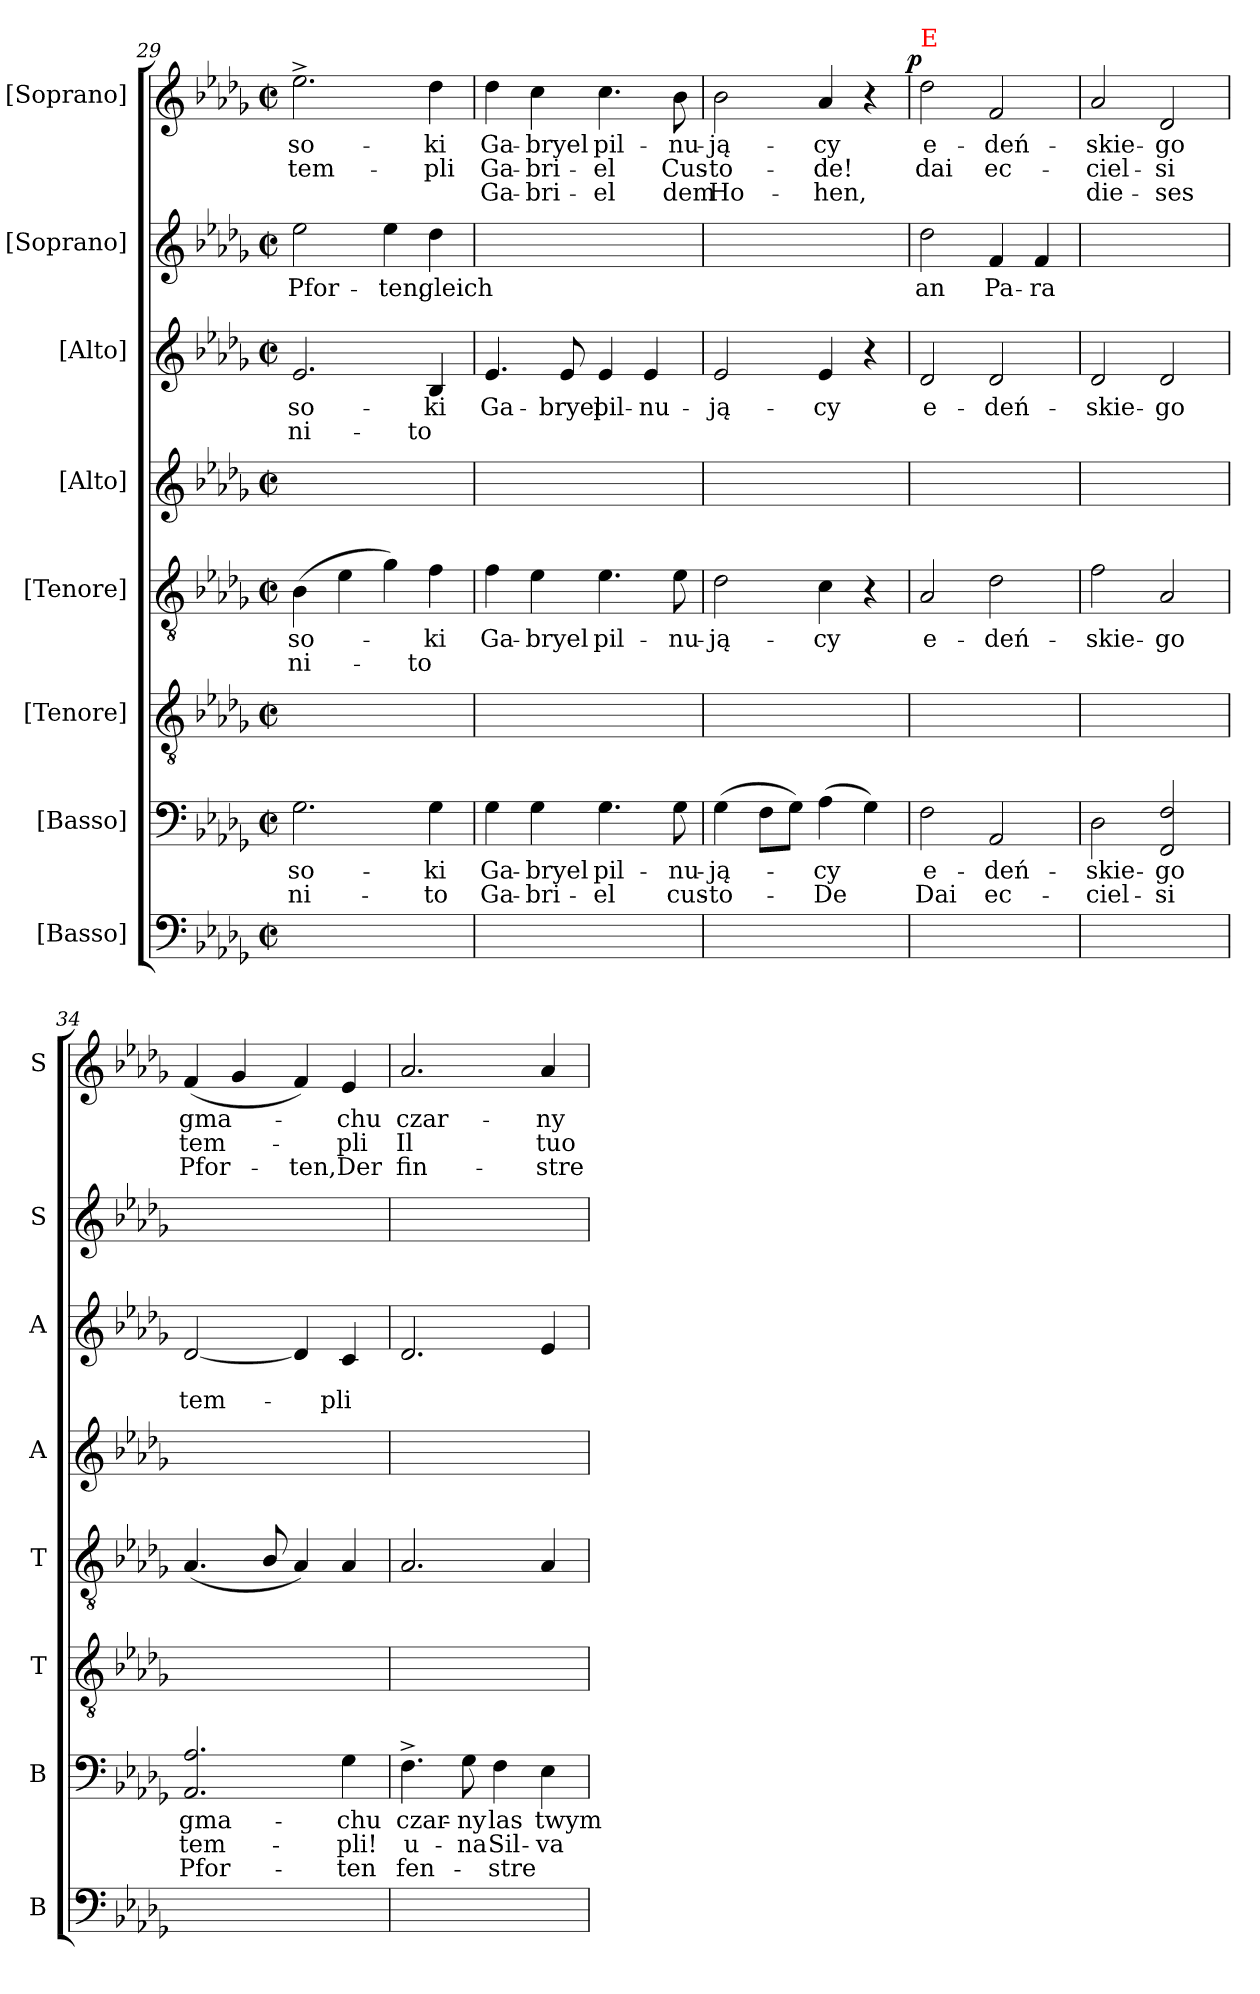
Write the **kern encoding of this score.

**kern	**kern	**text	**text	**text	**kern	**kern	**text	**text	**kern	**kern	**text	**text	**kern	**text	**kern	**text	**text	**text	**dynam
*part8	*part7	*part7	*part7	*part7	*part6	*part5	*part5	*part5	*part4	*part3	*part3	*part3	*part2	*part2	*part1	*part1	*part1	*part1	*part1
*staff8	*staff7	*staff7	*staff7	*staff7	*staff6	*staff5	*staff5	*staff5	*staff4	*staff3	*staff3	*staff3	*staff2	*staff2	*staff1	*staff1	*staff1	*staff1	*staff1
*I"[Basso]	*I"[Basso]	*	*	*	*I"[Tenore]	*I"[Tenore]	*	*	*I"[Alto]	*I"[Alto]	*	*	*I"[Soprano]	*	*I"[Soprano]	*	*	*	*
*I'B	*I'B	*	*	*	*I'T	*I'T	*	*	*I'A	*I'A	*	*	*I'S	*	*I'S	*	*	*	*
*clefF4	*clefF4	*	*	*	*clefGv2	*clefGv2	*	*	*clefG2	*clefG2	*	*	*clefG2	*	*clefG2	*	*	*	*
*k[b-e-a-d-g-]	*k[b-e-a-d-g-]	*	*	*	*k[b-e-a-d-g-]	*k[b-e-a-d-g-]	*	*	*k[b-e-a-d-g-]	*k[b-e-a-d-g-]	*	*	*k[b-e-a-d-g-]	*	*k[b-e-a-d-g-]	*	*	*	*
*D-:	*D-:	*	*	*	*D-:	*D-:	*	*	*D-:	*D-:	*	*	*D-:	*	*D-:	*	*	*	*
*M2/2	*M2/2	*	*	*	*M2/2	*M2/2	*	*	*M2/2	*M2/2	*	*	*M2/2	*	*M2/2	*	*	*	*
*met(c|)	*met(c|)	*	*	*	*met(c|)	*met(c|)	*	*	*met(c|)	*met(c|)	*	*	*met(c|)	*	*met(c|)	*	*	*	*
=29	=29	=29	=29	=29	=29	=29	=29	=29	=29	=29	=29	=29	=29	=29	=29	=29	=29	=29	=29
!	!	!	!LO:LY:color=red	!	!	!	!	!LO:LY:color=red	!	!	!	!LO:LY:color=red	!	!	!	!	!LO:LY:color=red	!	!
1ryy	2.G-\	-so-	-ni-	.	1ryy	(>4B-\	-so-	-ni-	1ryy	2.e-/	-so-	-ni-	2ee-\	Pfor-	2.ee-^>\	-so-	-tem-	.	.
.	.	.	.	.	.	4e-\	.	.	.	.	.	.	.	.	.	.	.	.	.
.	.	.	.	.	.	4g-\)	.	.	.	.	.	.	4ee-\	-ten,	.	.	.	.	.
!	!	!	!LO:LY:color=red	!	!	!	!	!LO:LY:color=red	!	!	!	!LO:LY:color=red	!	!	!	!	!LO:LY:color=red	!	!
.	4G-\	-ki	-to	.	.	4f\	-ki	-to	.	4B-/	-ki	-to	4dd-\	gleich	4dd-\	-ki	-pli	.	.
=30	=30	=30	=30	=30	=30	=30	=30	=30	=30	=30	=30	=30	=30	=30	=30	=30	=30	=30	=30
!	!	!	!LO:LY:color=red	!	!	!	!	!	!	!	!	!	!	!	!	!	!LO:LY:color=red	!	!
1ryy	4G-\	Ga-	Ga-	.	1ryy	4f\	Ga-	.	1ryy	4.e-/	Ga-	.	1ryy	.	4dd-\	Ga-	Ga-	Ga-	.
!	!	!	!LO:LY:color=red	!	!	!	!	!	!	!	!	!	!	!	!	!	!LO:LY:color=red	!	!
.	4G-\	-bryel	-bri-	.	.	4e-\	-bryel	.	.	.	.	.	.	.	4cc\	-bryel	-bri-	-bri-	.
.	.	.	.	.	.	.	.	.	.	8e-/	-bryel	.	.	.	.	.	.	.	.
!	!	!	!LO:LY:color=red	!	!	!	!	!	!	!	!	!	!	!	!	!	!LO:LY:color=red	!	!
.	4.G-\	pil-	-el	.	.	4.e-\	pil-	.	.	4e-/	pil-	.	.	.	4.cc\	pil-	-el	-el	.
.	.	.	.	.	.	.	.	.	.	4e-/	-nu-	.	.	.	.	.	.	.	.
!	!	!	!LO:LY:color=red	!	!	!	!	!	!	!	!	!	!	!	!	!	!LO:LY:color=red	!	!
.	8G-\	-nu-	cus-	.	.	8e-\	-nu-	.	.	.	.	.	.	.	8b-\	-nu-	Cus-	dem	.
=31	=31	=31	=31	=31	=31	=31	=31	=31	=31	=31	=31	=31	=31	=31	=31	=31	=31	=31	=31
!	!	!	!LO:LY:color=red	!	!	!	!	!	!	!	!	!	!	!	!	!	!LO:LY:color=red	!	!
1ryy	(>4G-\	-ją-	-to-	.	1ryy	2d-\	-ją-	.	1ryy	2e-/	-ją-	.	1ryy	.	2b-\	-ją-	-to-	Ho-	.
.	8F\L	.	.	.	.	.	.	.	.	.	.	.	.	.	.	.	.	.	.
.	8G-\J)	.	.	.	.	.	.	.	.	.	.	.	.	.	.	.	.	.	.
!	!	!	!LO:LY:color=red	!	!	!	!	!	!	!	!	!	!	!	!	!	!LO:LY:color=red	!	!
.	(>4A-\	-cy	-De	.	.	4c\	-cy	.	.	4e-/	-cy	.	.	.	4a-/	-cy	-de!	-hen,	.
.	4G-\)	.	.	.	.	4r	.	.	.	4r	.	.	.	.	4r	.	.	.	.
=32	=32	=32	=32	=32	=32	=32	=32	=32	=32	=32	=32	=32	=32	=32	=32	=32	=32	=32	=32
!	!	!	!	!	!	!	!	!	!	!	!	!	!	!	!LO:TX:a:color=red:t=E	!	!	!	!
!	!	!	!LO:LY:color=red	!	!	!	!	!	!	!	!	!	!	!	!	!	!LO:LY:color=red	!	!LO:DY:a:rj
1ryy	2F\	e-	Dai	.	1ryy	2A-/	e-	.	1ryy	2d-/	e-	.	2dd-\	an	2dd-\	e-	dai	.	p
!	!	!	!LO:LY:color=red	!	!	!	!	!	!	!	!	!	!	!	!	!	!LO:LY:color=red	!	!
.	2AA-/	-deń-	ec-	.	.	2d-\	-deń-	.	.	2d-/	-deń-	.	4f/	Pa-	2f/	-deń-	ec-	.	.
.	.	.	.	.	.	.	.	.	.	.	.	.	4f/	-ra	.	.	.	.	.
=33	=33	=33	=33	=33	=33	=33	=33	=33	=33	=33	=33	=33	=33	=33	=33	=33	=33	=33	=33
!	!	!	!LO:LY:color=red	!	!	!	!	!	!	!	!	!	!	!	!	!	!LO:LY:color=red	!	!
1ryy	2D-\	-skie-	-ciel-	.	1ryy	2f\	-skie-	.	1ryy	2d-/	-skie-	.	1ryy	.	2a-/	-skie-	-ciel-	die-	.
!	!	!	!LO:LY:color=red	!	!	!	!	!	!	!	!	!	!	!	!	!	!LO:LY:color=red	!	!
.	2FF/ 2F/	-go	-si	.	.	2A-/	-go	.	.	2d-/	-go	.	.	.	2d-/	-go	-si	-ses	.
=34	=34	=34	=34	=34	=34	=34	=34	=34	=34	=34	=34	=34	=34	=34	=34	=34	=34	=34	=34
!	!	!	!LO:LY:color=red	!	!	!	!	!	!	!	!	!LO:LY:color=red	!	!	!	!	!LO:LY:color=red	!	!
1ryy	2.AA-/ 2.A-/	gma-	tem-	Pfor-	1ryy	(>4.A-/	.	.	1ryy	[2d-i/	.	tem-	1ryy	.	(<4f/	gma-	tem-	Pfor-	.
.	.	.	.	.	.	.	.	.	.	.	.	.	.	.	4g-/	.	.	.	.
.	.	.	.	.	.	8B-/	.	.	.	.	.	.	.	.	.	.	.	.	.
.	.	.	.	.	.	4A-/)	.	.	.	4d-/]	.	.	.	.	4f/)	.	.	-ten,	.
!	!	!	!LO:LY:color=red	!	!	!	!	!	!	!	!	!LO:LY:color=red	!	!	!	!	!LO:LY:color=red	!	!
.	4G-\	-chu	-pli!	-ten	.	4A-/	.	.	.	4c/	.	-pli	.	.	4e-/	-chu	-pli	Der	.
=35	=35	=35	=35	=35	=35	=35	=35	=35	=35	=35	=35	=35	=35	=35	=35	=35	=35	=35	=35
!	!	!	!LO:LY:color=red	!	!	!	!	!	!	!	!	!	!	!	!	!	!LO:LY:color=red	!	!
1ryy	4.F^>\	czar-	u-	fen-	1ryy	2.A-/	.	.	1ryy	2.d-/	.	.	1ryy	.	2.a-/	czar-	Il	fin-	.
!	!	!	!LO:LY:color=red	!	!	!	!	!	!	!	!	!	!	!	!	!	!	!	!
.	8G-\	-ny	-na	.	.	.	.	.	.	.	.	.	.	.	.	.	.	.	.
!	!	!	!LO:LY:color=red	!	!	!	!	!	!	!	!	!	!	!	!	!	!	!	!
.	4F\	las	Sil-	-stre	.	.	.	.	.	.	.	.	.	.	.	.	.	.	.
!	!	!	!LO:LY:color=red	!	!	!	!	!	!	!	!	!	!	!	!	!	!LO:LY:color=red	!	!
.	4E-\	twym	-va	.	.	4A-/	.	.	.	4e-/	.	.	.	.	4a-/	-ny	tuo	-stre	.
=	=	=	=	=	=	=	=	=	=	=	=	=	=	=	=	=	=	=	=
*-	*-	*-	*-	*-	*-	*-	*-	*-	*-	*-	*-	*-	*-	*-	*-	*-	*-	*-	*-
